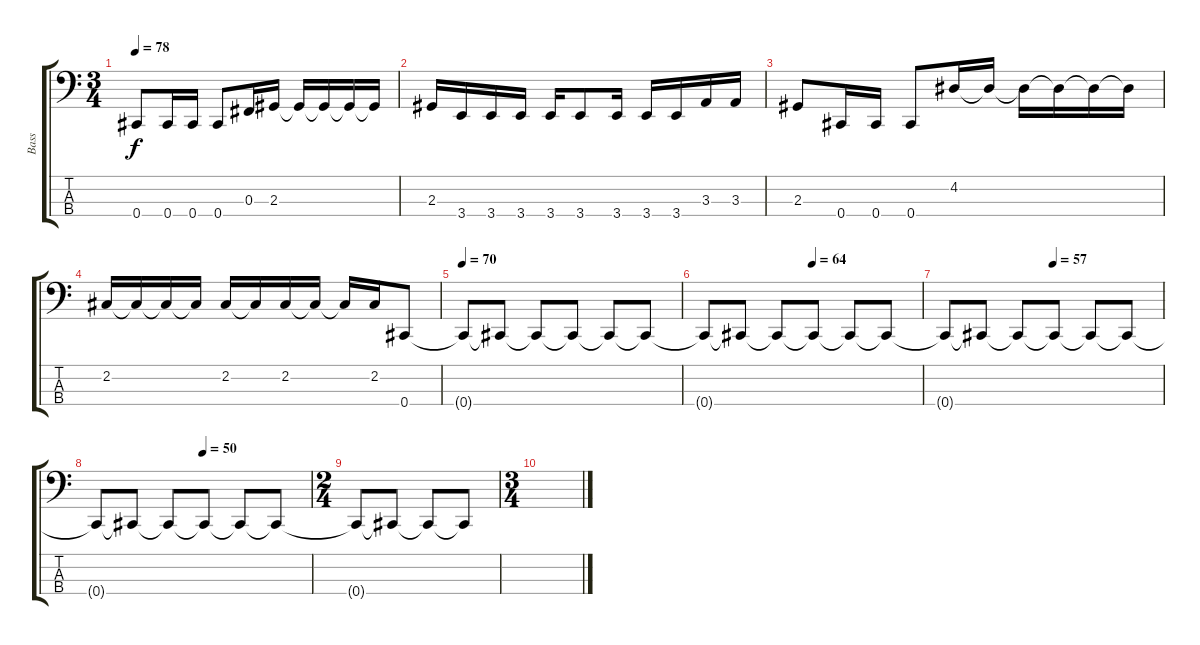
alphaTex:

\track ("Bass" "Bass") {instrument electricbasspick}
\staff {score tabs}
\tuning (E2 B1 Gb1 Db1) {hide}
\ts (3 4)
\tempo 78
\clef f4
\ks c
0.4.8{dy f} 0.4.16 0.4.16 0.4.8 0.3.16 2.3.16 2.3{t}.16 2.3{t}.16 2.3{t}.16 2.3{t}.16 |
2.3.16 3.4.16 3.4.16 3.4.16 3.4.16 3.4.8 3.4.16 3.4.16 3.4.16 3.3.16 3.3.16 |
2.3.8 0.4.16 0.4.16 0.4.8 4.2.16 4.2{t}.16 4.2{t}.16 4.2{t}.16 4.2{t}.16 4.2{t}.16 |
2.2.16 2.2{t}.16 2.2{t}.16 2.2{t}.16 2.2.16 2.2{t}.16 2.2.16 2.2{t}.16 2.2{t}.16 2.2.16 0.4.8 |
\tempo 70
0.4{t}.8 0.4{t}.8 0.4{t}.8 0.4{t}.8 0.4{t}.8 0.4{t}.8 |
\tempo (64 0.5)
0.4{t}.8 0.4{t}.8 0.4{t}.8 0.4{t}.8 0.4{t}.8 0.4{t}.8 |
\tempo (57 0.5)
0.4{t}.8 0.4{t}.8 0.4{t}.8 0.4{t}.8 0.4{t}.8 0.4{t}.8 |
\tempo (50 0.5)
0.4{t}.8 0.4{t}.8 0.4{t}.8 0.4{t}.8 0.4{t}.8 0.4{t}.8 |
\ts (2 4)
0.4{t}.8 0.4{t}.8 0.4{t}.8 0.4{t}.8 |
\ts (3 4)
